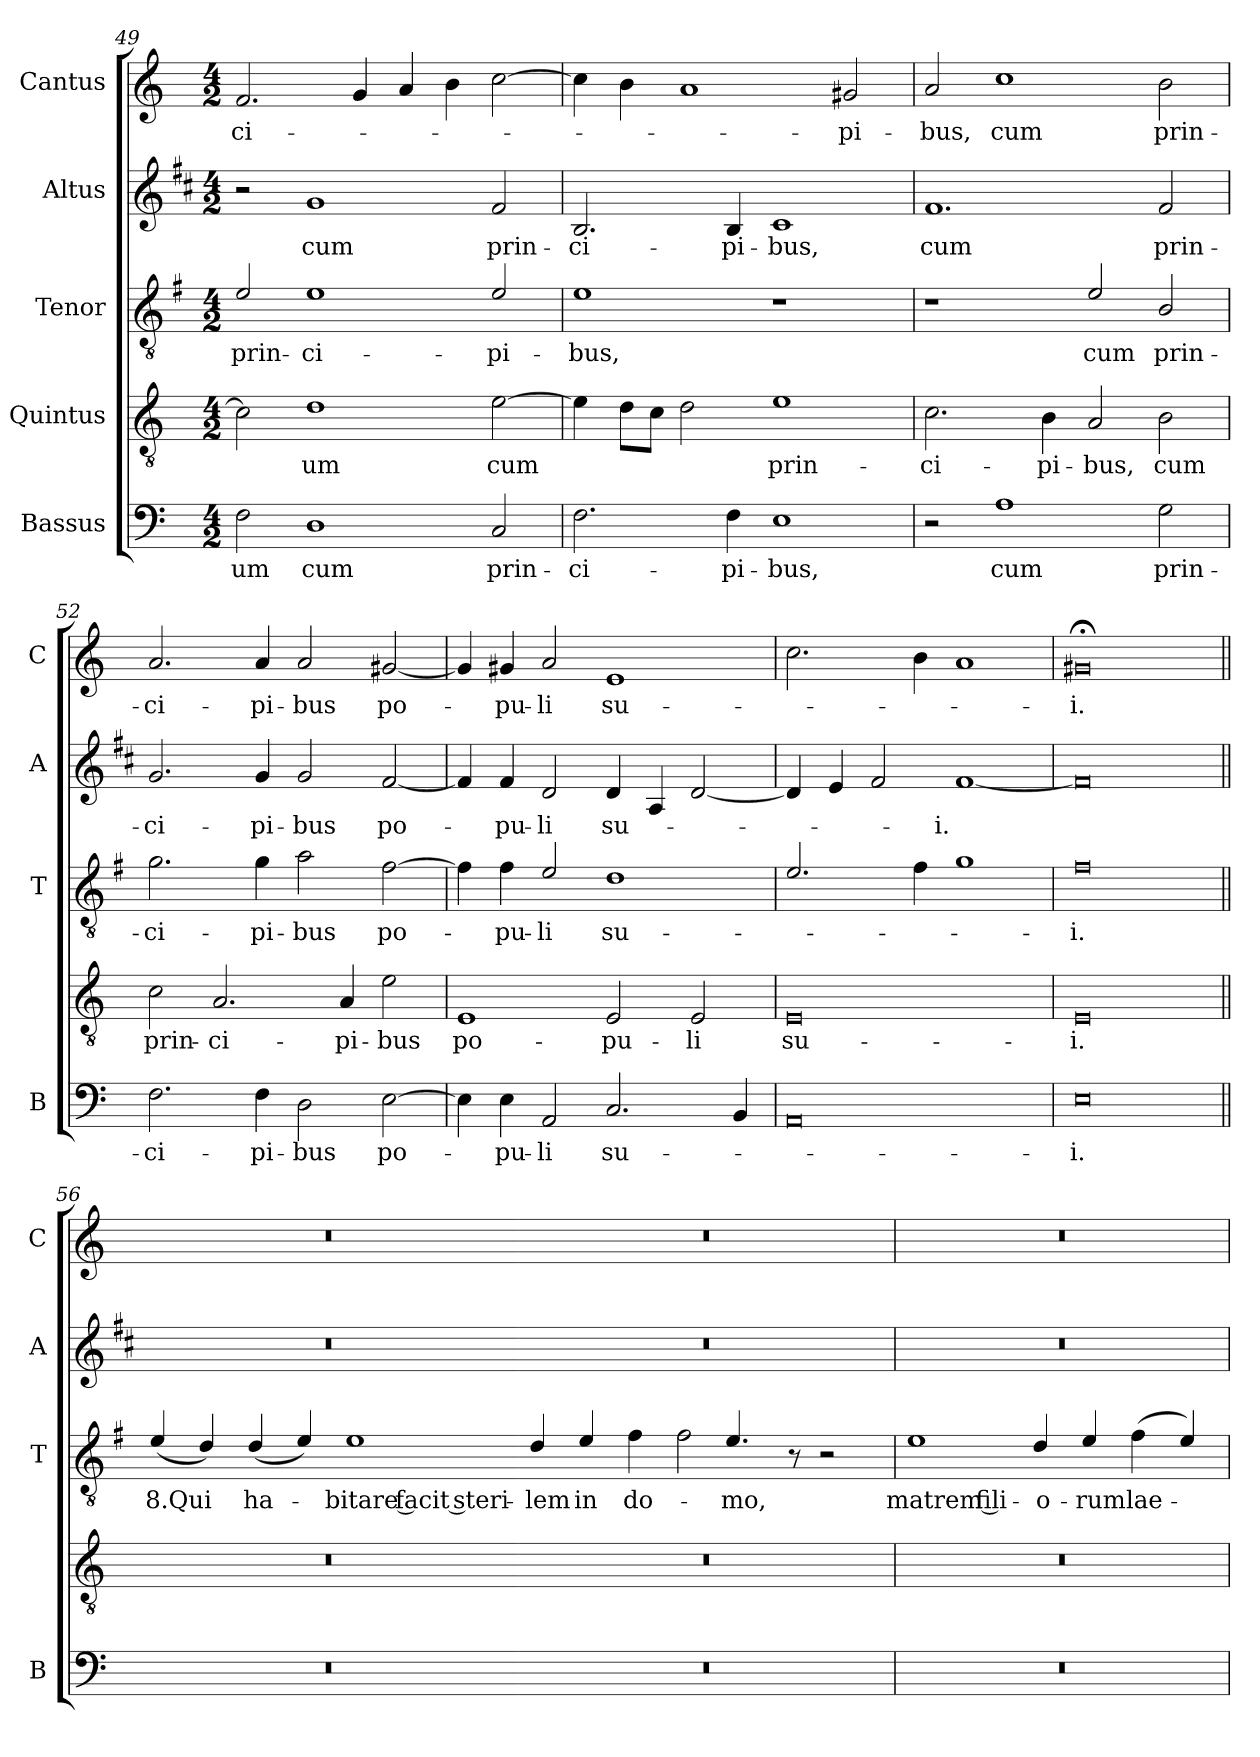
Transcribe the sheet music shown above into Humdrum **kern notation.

**kern	**text	**kern	**text	**kern	**text	**kern	**text	**kern	**text
*part5	*part5	*part4	*part4	*part3	*part3	*part2	*part2	*part1	*part1
*staff5	*staff5	*staff4	*staff4	*staff3	*staff3	*staff2	*staff2	*staff1	*staff1
*I"Bassus	*	*I"Quintus	*	*I"Tenor	*	*I"Altus	*	*I"Cantus	*
*I'B	*	*	*	*I'T	*	*I'A	*	*I'C	*
*clefF4	*	*clefGv2	*	*clefGv2	*	*clefG2	*	*clefG2	*
*	*	*	*	*ITrd4c7	*	*ITrd1c2	*	*	*
*k[]	*	*k[]	*	*k[]	*	*k[]	*	*k[]	*
*C:	*	*C:	*	*C:	*	*C:	*	*C:	*
*M4/2	*	*M4/2	*	*M4/2	*	*M4/2	*	*M4/2	*
=49	=49	=49	=49	=49	=49	=49	=49	=49	=49
!	!LO:LY:b	!	!	!	!LO:LY:b	!	!	!	!LO:LY:b
2F\	-um	2c\]	.	2A/	prin-	2r	.	2.f/	-ci-
!	!LO:LY:b	!	!LO:LY:b	!	!LO:LY:b	!	!LO:LY:b	!	!
1D	cum	1d	-um	1A	-ci-	1f	cum	.	.
.	.	.	.	.	.	.	.	4g/	.
.	.	.	.	.	.	.	.	4a/	.
.	.	.	.	.	.	.	.	4b\	.
!	!LO:LY:b	!	!LO:LY:b	!	!LO:LY:b	!	!LO:LY:b	!	!
2C/	prin-	[2e\	cum	2A/	-pi-	2e/	prin-	[2cc\	.
!!LO:PB:g=z
=50	=50	=50	=50	=50	=50	=50	=50	=50	=50
!	!LO:LY:b	!	!	!	!LO:LY:b	!	!LO:LY:b	!	!
2.F\	-ci-	4e\]	.	1A	-bus,	2.A/	-ci-	4cc\]	.
.	.	8d\L	.	.	.	.	.	4b\	.
.	.	8c\J	.	.	.	.	.	.	.
.	.	2d\	.	.	.	.	.	1a	.
!	!LO:LY:b	!	!	!	!	!	!LO:LY:b	!	!
4F\	-pi-	.	.	.	.	4A/	-pi-	.	.
!	!LO:LY:b	!	!LO:LY:b	!	!	!	!LO:LY:b	!	!
1E	-bus,	1e	prin-	1r	.	1B	-bus,	.	.
!	!	!	!	!	!	!	!	!	!LO:LY:b
.	.	.	.	.	.	.	.	2g#X/	-pi-
=51	=51	=51	=51	=51	=51	=51	=51	=51	=51
!	!	!	!LO:LY:b	!	!	!	!LO:LY:b	!	!LO:LY:b
2r	.	2.c\	-ci-	1r	.	1.e	cum	2a/	-bus,
!	!LO:LY:b	!	!	!	!	!	!	!	!LO:LY:b
1A	cum	.	.	.	.	.	.	1cc	cum
!	!	!	!LO:LY:b	!	!	!	!	!	!
.	.	4B\	-pi-	.	.	.	.	.	.
!	!	!	!LO:LY:b	!	!LO:LY:b	!	!	!	!
.	.	2A/	-bus,	2A/	cum	.	.	.	.
!	!LO:LY:b	!	!LO:LY:b	!	!LO:LY:b	!	!LO:LY:b	!	!LO:LY:b
2G\	prin-	2B\	cum	2E/	prin-	2e/	prin-	2b\	prin-
=52	=52	=52	=52	=52	=52	=52	=52	=52	=52
!	!LO:LY:b	!	!LO:LY:b	!	!LO:LY:b	!	!LO:LY:b	!	!LO:LY:b
2.F\	-ci-	2c\	prin-	2.c\	-ci-	2.f/	-ci-	2.a/	-ci-
!	!	!	!LO:LY:b	!	!	!	!	!	!
.	.	2.A/	-ci-	.	.	.	.	.	.
!	!LO:LY:b	!	!	!	!LO:LY:b	!	!LO:LY:b	!	!LO:LY:b
4F\	-pi-	.	.	4c\	-pi-	4f/	-pi-	4a/	-pi-
!	!LO:LY:b	!	!	!	!LO:LY:b	!	!LO:LY:b	!	!LO:LY:b
2D\	-bus	.	.	2d\	-bus	2f/	-bus	2a/	-bus
!	!	!	!LO:LY:b	!	!	!	!	!	!
.	.	4A/	-pi-	.	.	.	.	.	.
!	!LO:LY:b	!	!LO:LY:b	!	!LO:LY:b	!	!LO:LY:b	!	!LO:LY:b
[2E\	po-	2e\	-bus	[2B\	po-	[2e/	po-	[2g#X/	po-
=53	=53	=53	=53	=53	=53	=53	=53	=53	=53
!	!	!	!LO:LY:b	!	!	!	!	!	!
4E\]	.	1E	po-	4B\]	.	4e/]	.	4g#/]	.
!	!LO:LY:b	!	!	!	!LO:LY:b	!	!LO:LY:b	!	!LO:LY:b
4E\	-pu-	.	.	4B\	-pu-	4e/	-pu-	4g#X/	-pu-
!	!LO:LY:b	!	!	!	!LO:LY:b	!	!LO:LY:b	!	!LO:LY:b
2AA/	-li	.	.	2A/	-li	2c/	-li	2a/	-li
!	!LO:LY:b	!	!LO:LY:b	!	!LO:LY:b	!	!LO:LY:b	!	!LO:LY:b
2.C/	su-	2E/	-pu-	1G	su-	4c/	su-	1e	su-
.	.	.	.	.	.	4G/	.	.	.
!	!	!	!LO:LY:b	!	!	!	!	!	!
.	.	2E/	-li	.	.	[2c/	.	.	.
4BB/	.	.	.	.	.	.	.	.	.
=54	=54	=54	=54	=54	=54	=54	=54	=54	=54
!	!	!	!LO:LY:b	!	!	!	!	!	!
0AA	.	0E	su-	2.A/	.	4c/]	.	2.cc\	.
.	.	.	.	.	.	4d/	.	.	.
.	.	.	.	.	.	2e/	.	.	.
.	.	.	.	4B\	.	.	.	4b\	.
!	!	!	!	!	!	!	!LO:LY:b	!	!
.	.	.	.	1c	.	[1e	-i.	1a	.
=55	=55	=55	=55	=55	=55	=55	=55	=55	=55
!	!LO:LY:b	!	!LO:LY:b	!	!LO:LY:b	!	!	!	!LO:LY:b
0E	-i.	0E	-i.	0B	-i.	0e]	.	0g#X;<	-i.
!!LO:LB:g=z
=56||	=56||	=56||	=56||	=56||	=56||	=56||	=56||	=56||	=56||
!	!	!	!	!	!LO:LY:b	!	!	!	!
0r	.	0r	.	(<4A/	8.Qui	0r	.	0r	.
.	.	.	.	4G/)	.	.	.	.	.
!	!	!	!	!	!LO:LY:b	!	!	!	!
.	.	.	.	(<4G/	ha-	.	.	.	.
.	.	.	.	4A/)	.	.	.	.	.
!	!	!	!	!	!LO:LY:b	!	!	!	!
.	.	.	.	1A	-bitare facit steri-	.	.	.	.
=57-	=57-	=57-	=57-	=57-	=57-	=57-	=57-	=57-	=57-
!	!	!	!	!	!LO:LY:b	!	!	!	!
0r	.	0r	.	4G/	-lem	0r	.	0r	.
!	!	!	!	!	!LO:LY:b	!	!	!	!
.	.	.	.	4A/	in	.	.	.	.
!	!	!	!	!	!LO:LY:b	!	!	!	!
.	.	.	.	4B\	do-	.	.	.	.
!	!	!	!	!LO:N:head=open	!	!	!	!	!
.	.	.	.	4B\	.	.	.	.	.
!	!	!	!	!	!LO:LY:b	!	!	!	!
.	.	.	.	4.A/	-mo,	.	.	.	.
.	.	.	.	8r	.	.	.	.	.
.	.	.	.	2r	.	.	.	.	.
=58	=58	=58	=58	=58	=58	=58	=58	=58	=58
!	!	!	!	!	!LO:LY:b	!	!	!	!
0r	.	0r	.	1A	matrem fili-	0r	.	0r	.
!	!	!	!	!	!LO:LY:b	!	!	!	!
.	.	.	.	4G/	-o-	.	.	.	.
!	!	!	!	!	!LO:LY:b	!	!	!	!
.	.	.	.	4A/	-rum	.	.	.	.
!	!	!	!	!	!LO:LY:b	!	!	!	!
.	.	.	.	(>4B\	lae-	.	.	.	.
.	.	.	.	4A/)	.	.	.	.	.
=	=	=	=	=	=	=	=	=	=
*-	*-	*-	*-	*-	*-	*-	*-	*-	*-
